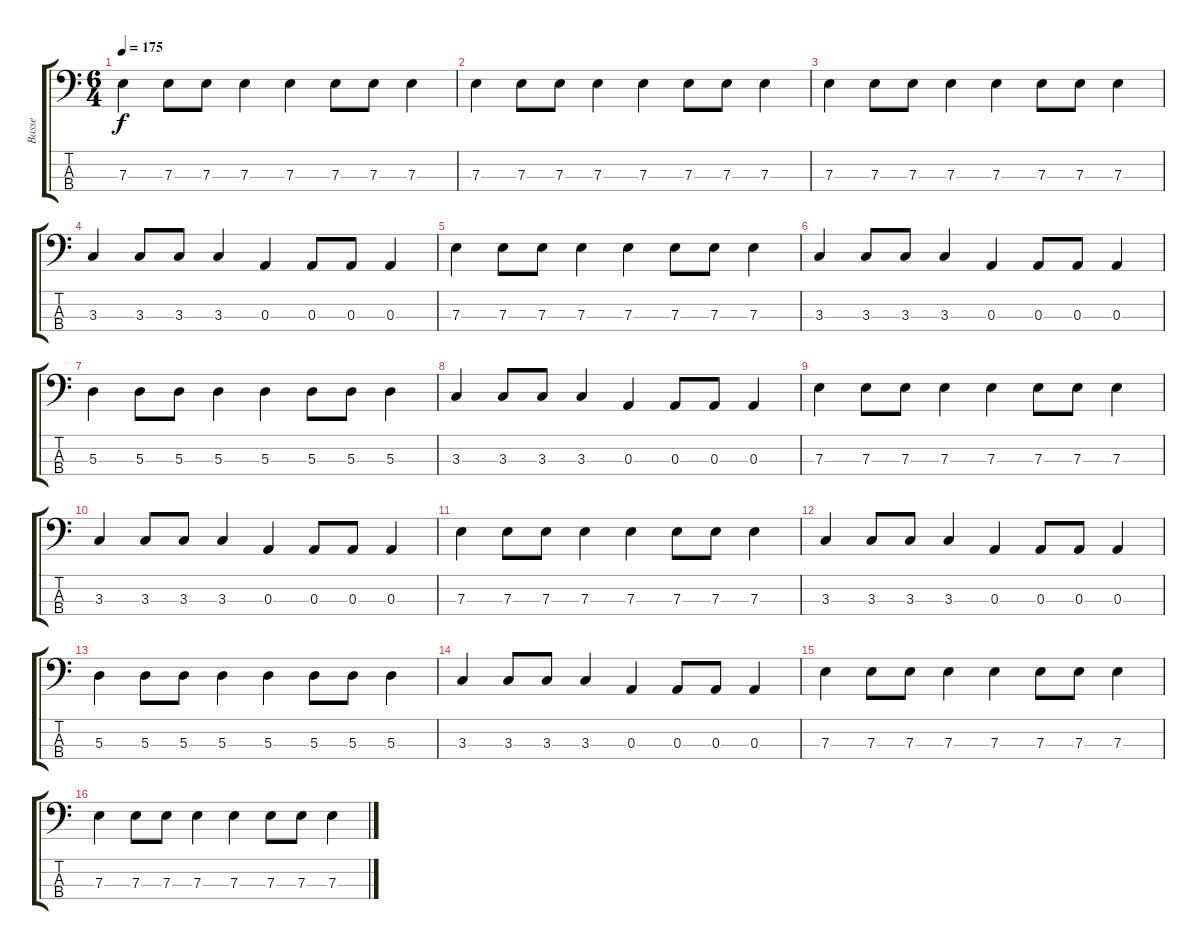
\track ("Basse" "Basse") {instrument electricbassfinger}
\staff {score tabs}
\tuning (G2 D2 A1 E1) {hide}
\ts (6 4)
\tempo 175
\clef f4
\ks c
7.3.4{dy f} 7.3.8 7.3.8 7.3.4 7.3.4 7.3.8 7.3.8 7.3.4 |
7.3.4 7.3.8 7.3.8 7.3.4 7.3.4 7.3.8 7.3.8 7.3.4 |
7.3.4 7.3.8 7.3.8 7.3.4 7.3.4 7.3.8 7.3.8 7.3.4 |
3.3.4 3.3.8 3.3.8 3.3.4 0.3.4 0.3.8 0.3.8 0.3.4 |
7.3.4 7.3.8 7.3.8 7.3.4 7.3.4 7.3.8 7.3.8 7.3.4 |
3.3.4 3.3.8 3.3.8 3.3.4 0.3.4 0.3.8 0.3.8 0.3.4 |
5.3.4 5.3.8 5.3.8 5.3.4 5.3.4 5.3.8 5.3.8 5.3.4 |
3.3.4 3.3.8 3.3.8 3.3.4 0.3.4 0.3.8 0.3.8 0.3.4 |
7.3.4 7.3.8 7.3.8 7.3.4 7.3.4 7.3.8 7.3.8 7.3.4 |
3.3.4 3.3.8 3.3.8 3.3.4 0.3.4 0.3.8 0.3.8 0.3.4 |
7.3.4 7.3.8 7.3.8 7.3.4 7.3.4 7.3.8 7.3.8 7.3.4 |
3.3.4 3.3.8 3.3.8 3.3.4 0.3.4 0.3.8 0.3.8 0.3.4 |
5.3.4 5.3.8 5.3.8 5.3.4 5.3.4 5.3.8 5.3.8 5.3.4 |
3.3.4 3.3.8 3.3.8 3.3.4 0.3.4 0.3.8 0.3.8 0.3.4 |
7.3.4 7.3.8 7.3.8 7.3.4 7.3.4 7.3.8 7.3.8 7.3.4 |
7.3.4 7.3.8 7.3.8 7.3.4 7.3.4 7.3.8 7.3.8 7.3.4
